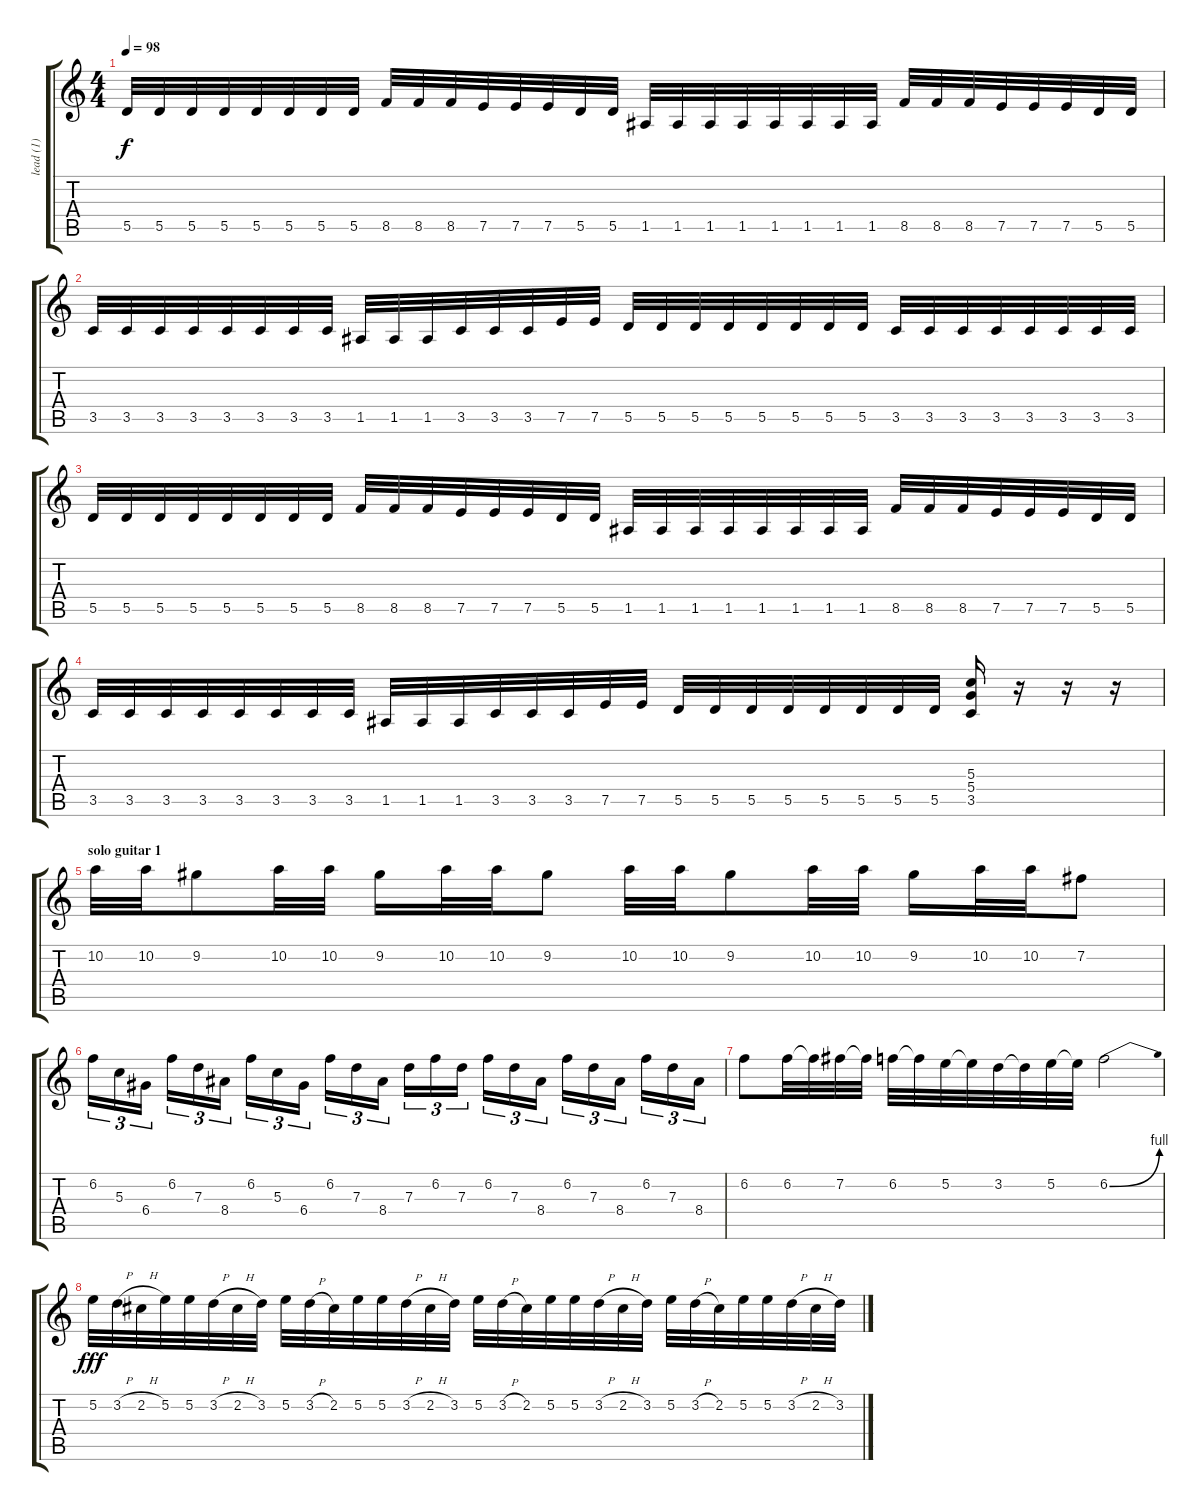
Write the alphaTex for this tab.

\track ("lead (1)" "lead (1)") {instrument distortionguitar}
\staff {score tabs}
\tuning (E4 B3 G3 D3 A2 E2) {hide}
\ts (4 4)
\tempo 98
\clef g2
\ks c
5.5.32{dy f} 5.5.32 5.5.32 5.5.32 5.5.32 5.5.32 5.5.32 5.5.32 8.5.32 8.5.32 8.5.32 7.5.32 7.5.32 7.5.32 5.5.32 5.5.32 1.5.32 1.5.32 1.5.32 1.5.32 1.5.32 1.5.32 1.5.32 1.5.32 8.5.32 8.5.32 8.5.32 7.5.32 7.5.32 7.5.32 5.5.32 5.5.32 |
3.5.32 3.5.32 3.5.32 3.5.32 3.5.32 3.5.32 3.5.32 3.5.32 1.5.32 1.5.32 1.5.32 3.5.32 3.5.32 3.5.32 7.5.32 7.5.32 5.5.32 5.5.32 5.5.32 5.5.32 5.5.32 5.5.32 5.5.32 5.5.32 3.5.32 3.5.32 3.5.32 3.5.32 3.5.32 3.5.32 3.5.32 3.5.32 |
5.5.32 5.5.32 5.5.32 5.5.32 5.5.32 5.5.32 5.5.32 5.5.32 8.5.32 8.5.32 8.5.32 7.5.32 7.5.32 7.5.32 5.5.32 5.5.32 1.5.32 1.5.32 1.5.32 1.5.32 1.5.32 1.5.32 1.5.32 1.5.32 8.5.32 8.5.32 8.5.32 7.5.32 7.5.32 7.5.32 5.5.32 5.5.32 |
3.5.32 3.5.32 3.5.32 3.5.32 3.5.32 3.5.32 3.5.32 3.5.32 1.5.32 1.5.32 1.5.32 3.5.32 3.5.32 3.5.32 7.5.32 7.5.32 5.5.32 5.5.32 5.5.32 5.5.32 5.5.32 5.5.32 5.5.32 5.5.32 (5.3 5.4 3.5).16 r.16 r.16 r.16 |
\section ("" "solo guitar 1")
10.2.32 10.2.32 9.2.8 10.2.32 10.2.32 9.2.16 10.2.32 10.2.32 9.2.8 10.2.32 10.2.32 9.2.8 10.2.32 10.2.32 9.2.16 10.2.32 10.2.32 7.2.8 |
6.2.16{tu (3 2)} 5.3.16{tu (3 2)} 6.4.16{tu (3 2)} 6.2.16{tu (3 2)} 7.3.16{tu (3 2)} 8.4.16{tu (3 2)} 6.2.16{tu (3 2)} 5.3.16{tu (3 2)} 6.4.16{tu (3 2)} 6.2.16{tu (3 2)} 7.3.16{tu (3 2)} 8.4.16{tu (3 2)} 7.3.16{tu (3 2)} 6.2.16{tu (3 2)} 7.3.16{tu (3 2)} 6.2.16{tu (3 2)} 7.3.16{tu (3 2)} 8.4.16{tu (3 2)} 6.2.16{tu (3 2)} 7.3.16{tu (3 2)} 8.4.16{tu (3 2)} 6.2.16{tu (3 2)} 7.3.16{tu (3 2)} 8.4.16{tu (3 2)} |
6.2.8 6.2.32 6.2{t}.32 7.2.32 7.2{t}.32 6.2.32 6.2{t}.32 5.2.32 5.2{t}.32 3.2.32 3.2{t}.32 5.2.32 5.2{t}.32 6.2{be (bend 0 0 60 4)}.2 |
5.2.32{dy fff} 3.2{h}.32 2.2{h}.32 5.2.32 5.2.32 3.2{h}.32 2.2{h}.32 3.2.32 5.2.32 3.2{h}.32 2.2.32 5.2.32 5.2.32 3.2{h}.32 2.2{h}.32 3.2.32 5.2.32 3.2{h}.32 2.2.32 5.2.32 5.2.32 3.2{h}.32 2.2{h}.32 3.2.32 5.2.32 3.2{h}.32 2.2.32 5.2.32 5.2.32 3.2{h}.32 2.2{h}.32 3.2.32
